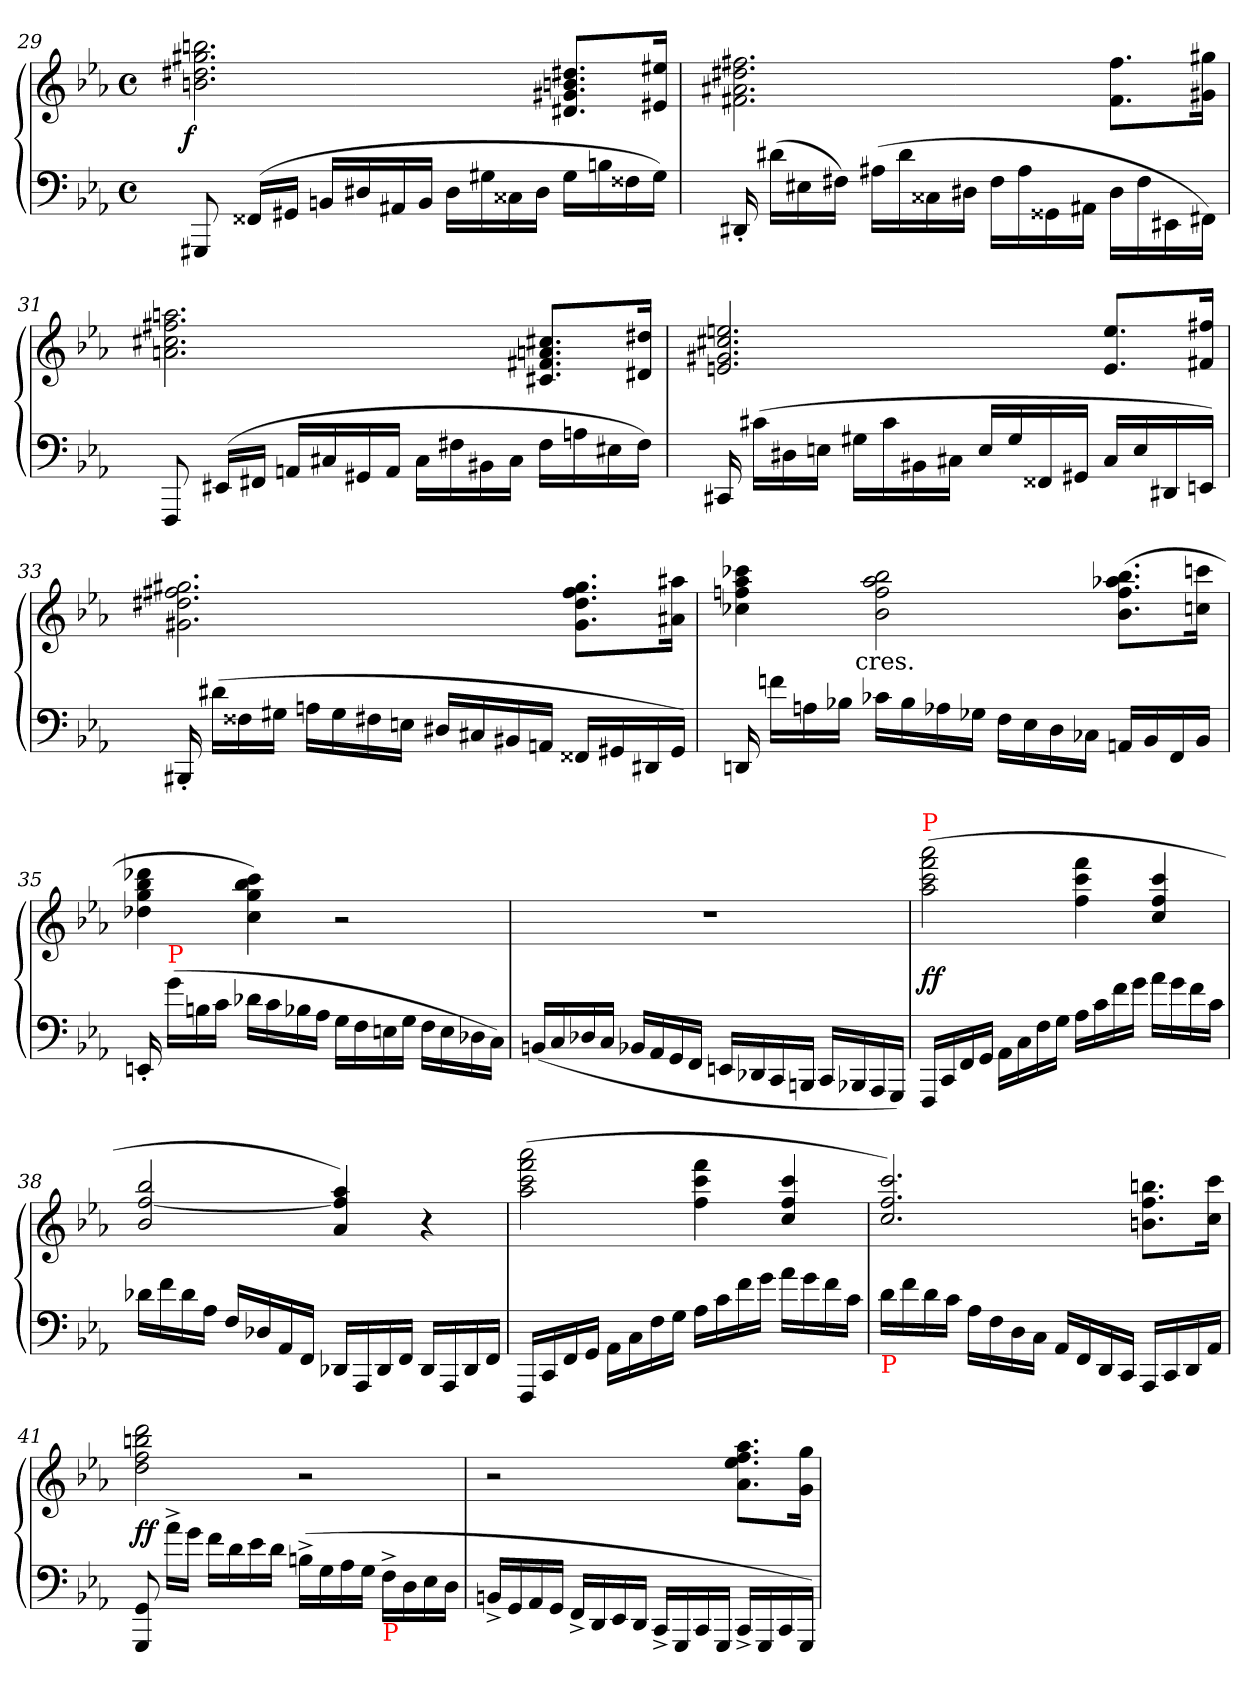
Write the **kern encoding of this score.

**kern	**kern	**dynam
*part1	*part1	*part1
*staff2	*staff1	*staff1/2
*clefF4	*clefG2	*
*k[b-e-a-]	*k[b-e-a-]	*
*c:	*c:	*
*M4/4	*M4/4	*
*met(c)	*met(c)	*
=29	=29	=29
!	!	!LO:DY:rj
8GGG#X	2.bbn 2.gg#X 2.dd#X 2.bn	f
(>16FF##XLL	.	.
16GG#XJJ	.	.
16BBnLL	.	.
16D#X	.	.
16AA#X	.	.
16BBJJ	.	.
16D#LL	.	.
16G#X	.	.
16C##X	.	.
16D#JJ	.	.
16G#LL	8.dd#X 8.bn 8.g#X 8.d#XL	.
16Bn	.	.
16F##X	.	.
16G#JJ)	16ee#X 16e#XJk	.
=30	=30	=30
16DD#X'<	2.ff#X 2.dd#X 2.a#X 2.f#X	.
(>16d#XLL	.	.
16E#X	.	.
16F#XJJ)	.	.
(>16A#XLL	.	.
16d#	.	.
16C##X	.	.
16D#XJJ	.	.
16F#\LL	.	.
16A#	.	.
16GG##X	.	.
16AA#XJJ	.	.
16D#\LL	8.ff# 8.f#L	.
16F#	.	.
16EE#X	.	.
16FF#XJJ)	16gg#X 16g#XJk	.
=31	=31	=31
8FFF	2.aan 2.ff#X 2.cc#X 2.an	.
(>16EE#XLL	.	.
16FF#XJJ	.	.
16AAnLL	.	.
16C#X	.	.
16GG#X	.	.
16AAJJ	.	.
16C#LL	.	.
16F#X	.	.
16BB#X\	.	.
16C#JJ	.	.
16F#LL	8.cc#X 8.an 8.f#X 8.c#XL	.
16An	.	.
16E#X\	.	.
16F#JJ)	16dd#X 16d#XJk	.
=32	=32	=32
16CC#X	2.een 2.cc#X 2.g#X 2.en	.
(>16c#XLL	.	.
16D#X	.	.
16EnJJ	.	.
16G#XLL	.	.
16c#	.	.
16BB#X	.	.
16C#XJJ	.	.
16ELL	.	.
16G#	.	.
16FF##X	.	.
16GG#XJJ	.	.
16C#LL	8.ee/ 8.e/L	.
16E	.	.
16DD#X	.	.
16EEnJJ)	16ff#X 16f#XJk	.
=33	=33	=33
16BBB#X'<	2.gg#X 2.ff#X 2.dd#X 2.g#X	.
(>16d#XLL	.	.
16F##X	.	.
16G#XJJ	.	.
16AnLL	.	.
16G#	.	.
16F#X	.	.
16EnJJ	.	.
16D#XLL	.	.
16C#X	.	.
16BB#X	.	.
16AAnJJ	.	.
16FF##XLL	8.gg# 8.ff# 8.dd# 8.g#L	.
16GG#X	.	.
16DD#X	.	.
16GG#JJ)	16aa#X 16a#XJk	.
=34	=34	=34
*	*^	*
16DDn	4ccc-X 4aa- 4ffn 4cc-X	8..ryy	.
16fnLL	.	.	.
16An	.	.	.
16B-XJJ	.	.	.
!	!	!LO:TX:c:t=cres.	!
.	.	2ryy	.
16c-XLL	2bb- 2aa- 2ff 2b-	.	.
16B-	.	.	.
16A-X	.	.	.
16G-XJJ	.	.	.
16FLL	.	.	.
16E-	.	.	.
16D	.	.	.
16C-XJJ	.	.	.
.	.	4ryy	.
16AAnLL	(>8.bb- 8.aa-X 8.ff 8.b-L	.	.
16BB-	.	.	.
16FF	.	.	.
16BB-JJ	16cccn 16ccnJk	.	.
.	.	32ryy	.
*	*v	*v	*
=35	=35	=35
16EEn'<	4ddd-X 4bb- 4gg 4dd-X	.
!LO:TX:a:color=red:t=P	!	!
(>16gLL	.	.
16Bn	.	.
16cJJ	.	.
16d-XLL	4ccc 4bb- 4gg 4cc)	.
16c	.	.
16B-X	.	.
16A-JJ	.	.
16GLL	2r	.
16F	.	.
16En	.	.
16GJJ	.	.
16FLL	.	.
16E	.	.
16D-X	.	.
16CJJ)	.	.
=36	=36	=36
(>16BBnLL	1rdd	.
16C	.	.
16D-X	.	.
16CJJ	.	.
16BB-XLL	.	.
16AA-	.	.
16GG	.	.
16FFJJ	.	.
16EEnLL	.	.
16DD-X	.	.
16CC	.	.
16BBBnJJ	.	.
16CCLL	.	.
16BBB-X	.	.
16AAA-	.	.
16GGGJJ)	.	.
=37	=37	=37
!	!LO:TX:a:color=red:t=P	!
16FFFLL	(>2aaa- 2fff 2ccc 2aa-	ff
16CC	.	.
16FF	.	.
16GGJJ	.	.
16AA-LL	.	.
16C	.	.
16F	.	.
16GJJ	.	.
16A-LL	4fff 4ccc 4ff	.
16c	.	.
16f\	.	.
16g\JJ	.	.
16a-\LL	4ccc/ 4ff/ 4cc/	.
16g\	.	.
16f\	.	.
16c\JJ	.	.
=38	=38	=38
16d-XLL	2bb-/ [2ff/ 2b-/	.
16f\	.	.
16d-\	.	.
16A-JJ	.	.
16FLL	.	.
16D-X	.	.
16AA-	.	.
16FFJJ	.	.
16DD-XLL	4aa-/ 4ff]/ 4a-/)	.
16AAA-	.	.
16DD-	.	.
16FFJJ	.	.
16DD-LL	4r	.
16AAA-	.	.
16DD-	.	.
16FFJJ	.	.
=39	=39	=39
16FFFLL	(>2aaa- 2fff 2ccc 2aa-	.
16CC	.	.
16FF	.	.
16GGJJ	.	.
16AA-LL	.	.
16C	.	.
16F	.	.
16GJJ	.	.
16A-LL	4fff 4ccc 4ff	.
16c	.	.
16f\	.	.
16g\JJ	.	.
16a-\LL	4ccc/ 4ff/ 4cc/	.
16g\	.	.
16f\	.	.
16c\JJ	.	.
=40	=40	=40
!LO:TX:b:color=red:t=P	!	!
16d\LL	2.ccc/ 2.ff/ 2.cc/)	.
16f\	.	.
16d\	.	.
16c\JJ	.	.
16A-LL	.	.
16F	.	.
16D	.	.
16CJJ	.	.
16AA-/LL	.	.
16FF	.	.
16DD	.	.
16CCJJ	.	.
16AAA-LL	8.bbn 8.ff 8.bnL	.
16CC	.	.
16DD	.	.
16AA-JJ	16ccc 16ccJk	.
=41	=41	=41
8GG 8GGG	2ddd 2bbn 2ff 2dd	ff
16a-^<\LL	.	.
16g\JJ	.	.
16f\LL	.	.
16d\	.	.
16e-\	.	.
16d\JJ	.	.
(>16Bn^>LL	2r	.
16G	.	.
16A-	.	.
16GJJ	.	.
!LO:TX:b:color=red:t=P	!	!
16F^>LL	.	.
16D	.	.
16E-	.	.
16DJJ	.	.
=42	=42	=42
16BBn^>LL	2r	.
16GG	.	.
16AA-	.	.
16GGJJ	.	.
16FF^>LL	.	.
16DD	.	.
16EE-	.	.
16DDJJ	.	.
16CC^>LL	4ryy	.
16GGG	.	.
16CC	.	.
16GGGJJ	.	.
16CC^>LL	8.aa- 8.ff 8.ee- 8.a-L	.
16GGG	.	.
16CC	.	.
16GGGJJ)	16gg 16gJk	.
=	=	=
*-	*-	*-
